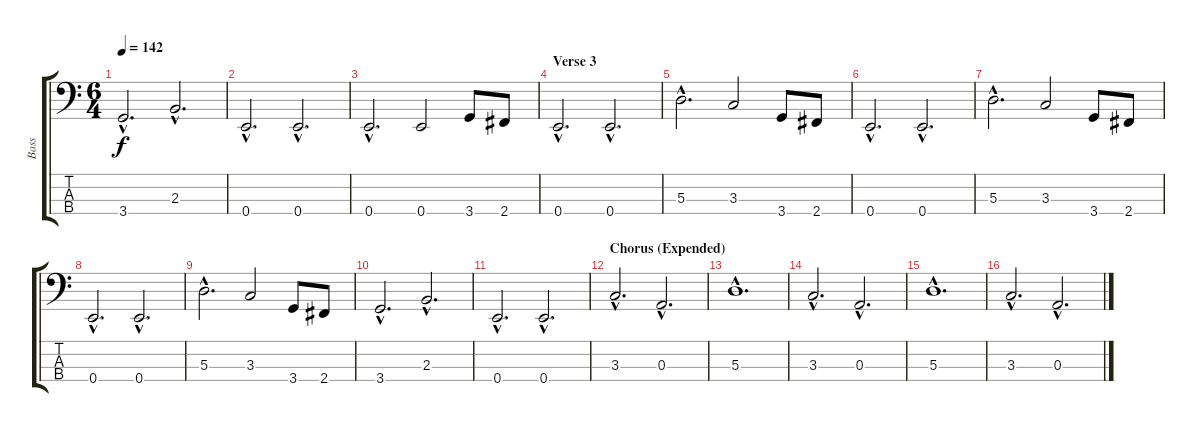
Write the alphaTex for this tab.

\track ("Bass" "Bass") {instrument electricbassfinger}
\staff {score tabs}
\tuning (G2 D2 A1 E1) {hide}
\ts (6 4)
\tempo 142
\clef f4
\ks c
3.4{hac}.2{d dy f} 2.3{hac}.2{d} |
0.4{hac}.2{d} 0.4{hac}.2{d} |
0.4{hac}.2{d} 0.4.2 3.4.8 2.4.8 |
\section ("" "Verse 3")
0.4{hac}.2{d} 0.4{hac}.2{d} |
5.3{hac}.2{d} 3.3.2 3.4.8 2.4.8 |
0.4{hac}.2{d} 0.4{hac}.2{d} |
5.3{hac}.2{d} 3.3.2 3.4.8 2.4.8 |
0.4{hac}.2{d} 0.4{hac}.2{d} |
5.3{hac}.2{d} 3.3.2 3.4.8 2.4.8 |
3.4{hac}.2{d} 2.3{hac}.2{d} |
0.4{hac}.2{d} 0.4{hac}.2{d} |
\section ("" "Chorus (Expended)")
3.3{hac}.2{d} 0.3{hac}.2{d} |
5.3{hac}.1{d} |
3.3{hac}.2{d} 0.3{hac}.2{d} |
5.3{hac}.1{d} |
3.3{hac}.2{d} 0.3{hac}.2{d}
